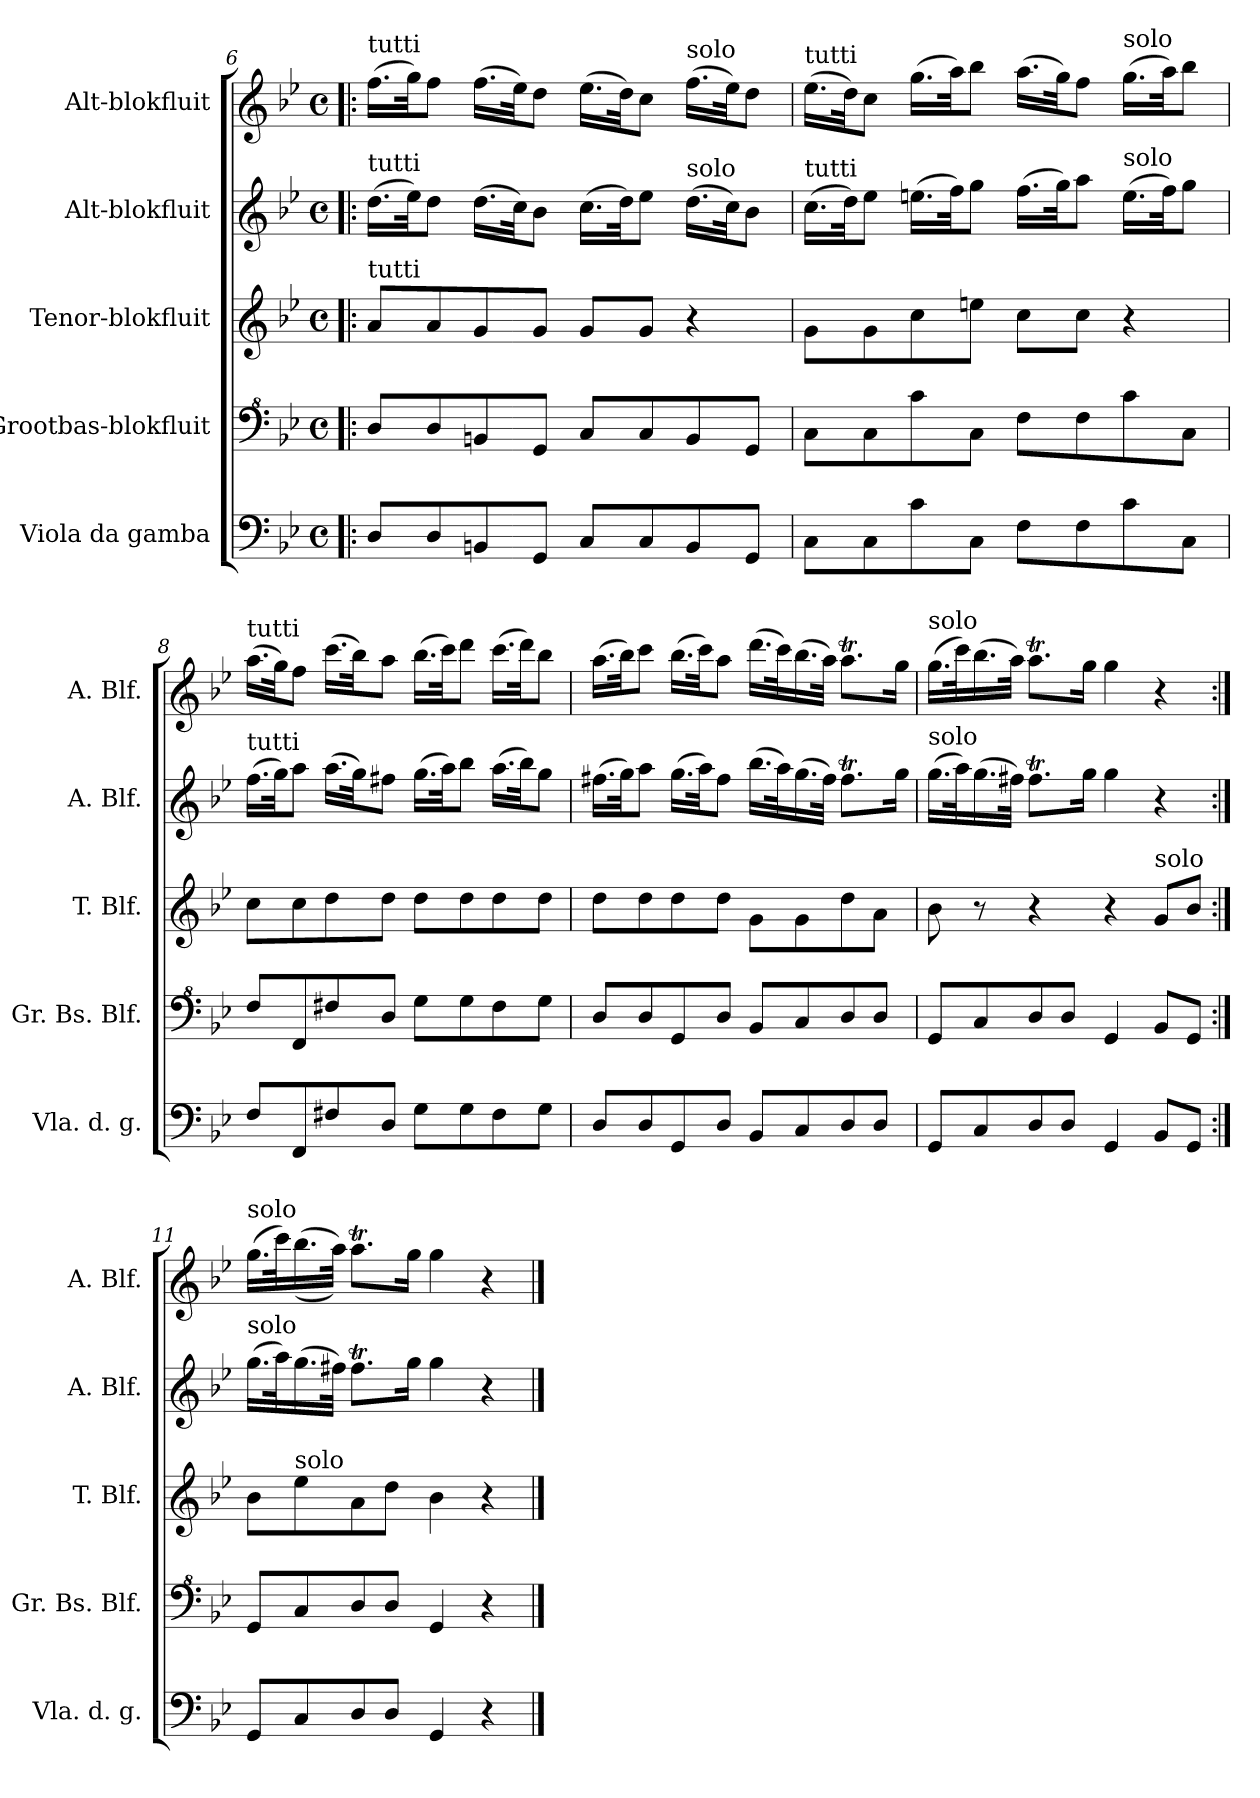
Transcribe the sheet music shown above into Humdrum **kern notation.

**kern	**kern	**kern	**kern	**kern
*part5	*part4	*part3	*part2	*part1
*staff5	*staff4	*staff3	*staff2	*staff1
*I"Viola da gamba	*I"Grootbas-blokfluit	*I"Tenor-blokfluit	*I"Alt-blokfluit	*I"Alt-blokfluit
*I'Vla. d. g.	*I'Gr. Bs. Blf.	*I'T. Blf.	*I'A. Blf.	*I'A. Blf.
!!LO:LB:g=z
*clefF4	*clefF^4	*clefG2	*clefG2	*clefG2
*k[b-e-]	*k[b-e-]	*k[b-e-]	*k[b-e-]	*k[b-e-]
*M4/4	*M4/4	*M4/4	*M4/4	*M4/4
*met(c)	*met(c)	*met(c)	*met(c)	*met(c)
=6!|:	=6!|:	=6!|:	=6!|:	=6!|:
!	!	!	!	!LO:TX:a:t=tutti
!	!	!	!LO:TX:a:t=tutti	!
!	!	!LO:TX:a:t=tutti	!	!
8D/L	8d/L	8a/L	(>16.dd\LL	(>16.ff\LL
.	.	.	32ee-\JK)	32gg\JK)
8D/	8d/	8a/	8dd\J	8ff\J
8BBn/	8Bn/	8g/	(>16.dd\LL	(>16.ff\LL
.	.	.	32cc\JK)	32ee-\JK)
8GG/J	8G/J	8g/J	8b-\J	8dd\J
8C/L	8c/L	8g/L	(>16.cc\LL	(>16.ee-\LL
.	.	.	32dd\JK)	32dd\JK)
8C/	8c/	8g/J	8ee-\J	8cc\J
!	!	!	!	!LO:TX:a:t=solo
!	!	!	!LO:TX:a:t=solo	!
8BB/	8B/	4r	(>16.dd\LL	(>16.ff\LL
.	.	.	32cc\JK)	32ee-\JK)
8GG/J	8G/J	.	8b-\J	8dd\J
=7	=7	=7	=7	=7
!	!	!	!	!LO:TX:a:t=tutti
!	!	!	!LO:TX:a:t=tutti	!
8C\L	8c\L	8g\L	(>16.cc\LL	(>16.ee-\LL
.	.	.	32dd\JK)	32dd\JK)
8C\	8c\	8g\	8ee-\J	8cc\J
8c\	8cc\	8cc\	(>16.een\LL	(>16.gg\LL
.	.	.	32ff\JK)	32aa\JK)
8C\J	8c\J	8een\J	8gg\J	8bb-\J
8F\L	8f\L	8cc\L	(>16.ff\LL	(>16.aa\LL
.	.	.	32gg\JK)	32gg\JK)
8F\	8f\	8cc\J	8aa\J	8ff\J
!	!	!	!	!LO:TX:a:t=solo
!	!	!	!LO:TX:a:t=solo	!
8c\	8cc\	4r	(>16.ee\LL	(>16.gg\LL
.	.	.	32ff\JK)	32aa\JK)
8C\J	8c\J	.	8gg\J	8bb-\J
!!LO:PB:g=z
=8	=8	=8	=8	=8
!	!	!	!	!LO:TX:a:t=tutti
!	!	!	!LO:TX:a:t=tutti	!
8F/L	8f/L	8cc\L	(>16.ff\LL	(>16.aa\LL
.	.	.	32gg\JK)	32gg\JK)
8FF/	8F/	8cc\	8aa\J	8ff\J
8F#X/	8f#X/	8dd\	(>16.aa\LL	(>16.ccc\LL
.	.	.	32gg\JK)	32bb-\JK)
8D/J	8d/J	8dd\J	8ff#X\J	8aa\J
8G\L	8g\L	8dd\L	(>16.gg\LL	(>16.bb-\LL
.	.	.	32aa\JK)	32ccc\JK)
8G\	8g\	8dd\	8bb-\J	8ddd\J
8F#\	8f#\	8dd\	(>16.aa\LL	(>16.ccc\LL
.	.	.	32bb-\JK)	32ddd\JK)
8G\J	8g\J	8dd\J	8gg\J	8bb-\J
=9	=9	=9	=9	=9
8D/L	8d/L	8dd\L	(>16.ff#X\LL	(>16.aa\LL
.	.	.	32gg\JK)	32bb-\JK)
8D/	8d/	8dd\	8aa\J	8ccc\J
8GG/	8G/	8dd\	(>16.gg\LL	(>16.bb-\LL
.	.	.	32aa\JK)	32ccc\JK)
8D/J	8d/J	8dd\J	8ff#\J	8aa\J
8BB-/L	8B-/L	8g\L	(>16.bb-\LL	(>16.ddd\LL
.	.	.	32aa\K)	32ccc\K)
8C/	8c/	8g\	(>16.gg\	(>16.bb-\
.	.	.	32ff#\JJk)	32aa\JJk)
8D/	8d/	8dd\	8.ff#t\L	8.aat\L
8D/J	8d/J	8a\J	.	.
.	.	.	16gg\Jk	16gg\Jk
!!LO:LB:g=z
=10	=10	=10	=10	=10
!	!	!	!	!LO:TX:a:t=solo
!	!	!	!LO:TX:a:t=solo	!
8GG/L	8G/L	8b-\	(>16.gg\LL	(>16.gg\LL
.	.	.	32aa\K)	32ccc\K)
8C/	8c/	8r	(>16.gg\	(>16.bb-\
.	.	.	32ff#X\JJk)	32aa\JJk)
8D/	8d/	4r	8.ff#t\L	8.aat\L
8D/J	8d/J	.	.	.
.	.	.	16gg\Jk	16gg\Jk
4GG/	4G/	4r	4gg\	4gg\
!	!	!LO:TX:a:t=solo	!	!
8BB-/L	8B-/L	8g/L	4r	4r
8GG/J	8G/J	8b-/J	.	.
=11:|!	=11:|!	=11:|!	=11:|!	=11:|!
!	!	!	!	!LO:TX:a:t=solo
!	!	!	!LO:TX:a:t=solo	!
8GG/L	8G/L	8b-\L	(>16.gg\LL	(>16.gg\LL
.	.	.	32aa\K)	32ccc\K)
!	!	!LO:TX:a:t=solo	!	!
8C/	8c/	8ee-\	(>16.gg\	(>(>16.bb-\
.	.	.	32ff#X\JJk)	32aa\JJk))
8D/	8d/	8a\	8.ff#t\L	8.aat\L
8D/J	8d/J	8dd\J	.	.
.	.	.	16gg\Jk	16gg\Jk
4GG/	4G/	4b-\	4gg\	4gg\
4r	4r	4r	4r	4r
==	==	==	==	==
*-	*-	*-	*-	*-
